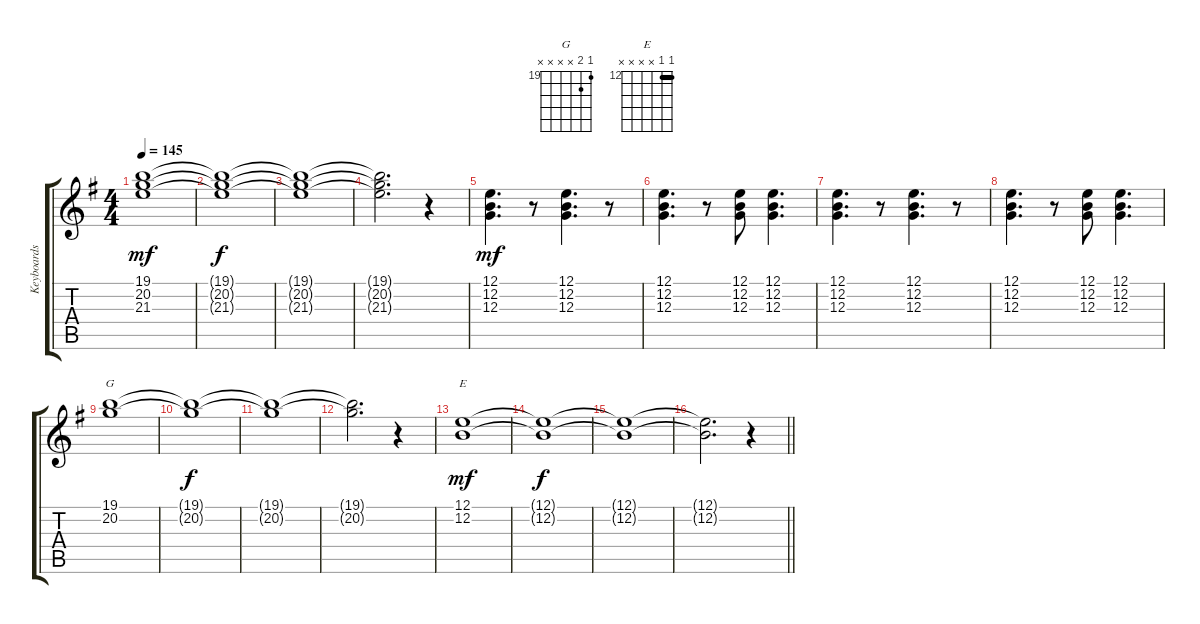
\track ("Keyboards 3" "Keyboards ") {instrument stringensemble1}
\staff {score tabs}
\tuning (E4 B3 G3 D3 A2 E2) {hide}
\chord ("G" 19 20 x x x x) {firstfret 19}
\chord ("E" 12 12 x x x x) {firstfret 12 barre 12}
\ts (4 4)
\tempo 145
\clef g2
\ks g
(19.1 20.2 21.3).1{dy mf} |
(19.1{t} 20.2{t} 21.3{t}).1{dy f} |
(19.1{t} 20.2{t} 21.3{t}).1 |
(19.1{t} 20.2{t} 21.3{t}).2{d} r.4 |
(12.1 12.2 12.3).4{d dy mf} r.8 (12.1 12.2 12.3).4{d} r.8 |
(12.1 12.2 12.3).4{d} r.8 (12.1 12.2 12.3).8 (12.1 12.2 12.3).4{d} |
(12.1 12.2 12.3).4{d} r.8 (12.1 12.2 12.3).4{d} r.8 |
(12.1 12.2 12.3).4{d} r.8 (12.1 12.2 12.3).8 (12.1 12.2 12.3).4{d} |
(19.1 20.2).1{ch "G"} |
(19.1{t} 20.2{t}).1{dy f} |
(19.1{t} 20.2{t}).1 |
(19.1{t} 20.2{t}).2{d} r.4 |
(12.1 12.2).1{ch "E" dy mf} |
(12.1{t} 12.2{t}).1{dy f} |
(12.1{t} 12.2{t}).1 |
\barLineRight lightlight
(12.1{t} 12.2{t}).2{d} r.4
